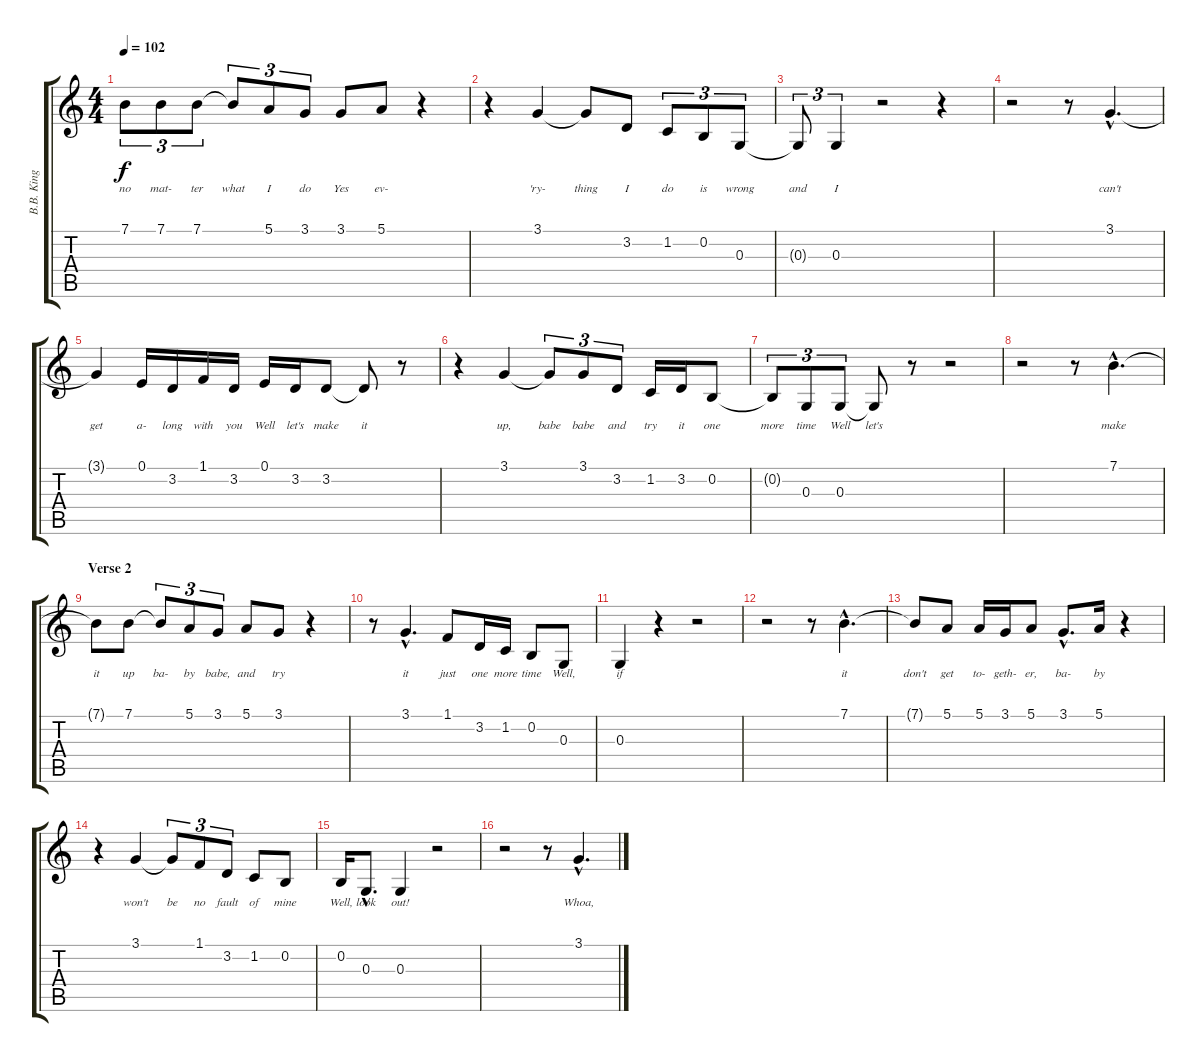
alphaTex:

\track ("B.B. King Voice" "B.B. King ") {instrument harmonica}
\staff {score tabs}
\tuning (E4 B3 G3 D3 A2 E2) {hide}
\ts (4 4)
\tempo 102
\clef g2
\ks c
7.1{t}.8{tu (3 2) lyrics (0 "no") lyrics (1 "") lyrics (2 "") lyrics (3 "") lyrics (4 "") dy f} 7.1.8{tu (3 2) lyrics (0 "mat-") lyrics (1 "") lyrics (2 "") lyrics (3 "") lyrics (4 "")} 7.1.8{tu (3 2) lyrics (0 "ter") lyrics (1 "") lyrics (2 "") lyrics (3 "") lyrics (4 "")} 7.1{t}.8{tu (3 2) lyrics (0 "what") lyrics (1 "") lyrics (2 "") lyrics (3 "") lyrics (4 "")} 5.1.8{tu (3 2) lyrics (0 "I") lyrics (1 "") lyrics (2 "") lyrics (3 "") lyrics (4 "")} 3.1.8{tu (3 2) lyrics (0 "do") lyrics (1 "") lyrics (2 "") lyrics (3 "") lyrics (4 "")} 3.1.8{lyrics (0 "Yes") lyrics (1 "") lyrics (2 "") lyrics (3 "") lyrics (4 "")} 5.1.8{lyrics (0 "ev-") lyrics (1 "") lyrics (2 "") lyrics (3 "") lyrics (4 "")} r.4 |
r.4 3.1.4{lyrics (0 "'ry-") lyrics (1 "") lyrics (2 "") lyrics (3 "") lyrics (4 "")} 3.1{t}.8{lyrics (0 "thing") lyrics (1 "") lyrics (2 "") lyrics (3 "") lyrics (4 "")} 3.2.8{lyrics (0 "I") lyrics (1 "") lyrics (2 "") lyrics (3 "") lyrics (4 "")} 1.2.8{tu (3 2) lyrics (0 "do") lyrics (1 "") lyrics (2 "") lyrics (3 "") lyrics (4 "")} 0.2.8{tu (3 2) lyrics (0 "is") lyrics (1 "") lyrics (2 "") lyrics (3 "") lyrics (4 "")} 0.3.8{tu (3 2) lyrics (0 "wrong") lyrics (1 "") lyrics (2 "") lyrics (3 "") lyrics (4 "")} |
0.3{t}.8{tu (3 2) lyrics (0 "and") lyrics (1 "") lyrics (2 "") lyrics (3 "") lyrics (4 "")} 0.3.4{tu (3 2) lyrics (0 "I") lyrics (1 "") lyrics (2 "") lyrics (3 "") lyrics (4 "")} r.2 r.4 |
r.2 r.8 3.1{hac}.4{d lyrics (0 "can't") lyrics (1 "") lyrics (2 "") lyrics (3 "") lyrics (4 "")} |
3.1{t}.4{lyrics (0 "get") lyrics (1 "") lyrics (2 "") lyrics (3 "") lyrics (4 "")} 0.1.16{lyrics (0 "a-") lyrics (1 "") lyrics (2 "") lyrics (3 "") lyrics (4 "")} 3.2.16{lyrics (0 "long") lyrics (1 "") lyrics (2 "") lyrics (3 "") lyrics (4 "")} 1.1.16{lyrics (0 "with") lyrics (1 "") lyrics (2 "") lyrics (3 "") lyrics (4 "")} 3.2.16{lyrics (0 "you") lyrics (1 "") lyrics (2 "") lyrics (3 "") lyrics (4 "")} 0.1.16{lyrics (0 "Well") lyrics (1 "") lyrics (2 "") lyrics (3 "") lyrics (4 "")} 3.2.16{lyrics (0 "let's") lyrics (1 "") lyrics (2 "") lyrics (3 "") lyrics (4 "")} 3.2.8{lyrics (0 "make") lyrics (1 "") lyrics (2 "") lyrics (3 "") lyrics (4 "")} 3.2{t}.8{lyrics (0 "it") lyrics (1 "") lyrics (2 "") lyrics (3 "") lyrics (4 "")} r.8 |
r.4 3.1.4{lyrics (0 "up,") lyrics (1 "") lyrics (2 "") lyrics (3 "") lyrics (4 "")} 3.1{t}.8{tu (3 2) lyrics (0 "babe") lyrics (1 "") lyrics (2 "") lyrics (3 "") lyrics (4 "")} 3.1.8{tu (3 2) lyrics (0 "babe") lyrics (1 "") lyrics (2 "") lyrics (3 "") lyrics (4 "")} 3.2.8{tu (3 2) lyrics (0 "and") lyrics (1 "") lyrics (2 "") lyrics (3 "") lyrics (4 "")} 1.2.16{lyrics (0 "try") lyrics (1 "") lyrics (2 "") lyrics (3 "") lyrics (4 "")} 3.2.16{lyrics (0 "it") lyrics (1 "") lyrics (2 "") lyrics (3 "") lyrics (4 "")} 0.2.8{lyrics (0 "one") lyrics (1 "") lyrics (2 "") lyrics (3 "") lyrics (4 "")} |
0.2{t}.8{tu (3 2) lyrics (0 "more") lyrics (1 "") lyrics (2 "") lyrics (3 "") lyrics (4 "")} 0.3.8{tu (3 2) lyrics (0 "time") lyrics (1 "") lyrics (2 "") lyrics (3 "") lyrics (4 "")} 0.3.8{tu (3 2) lyrics (0 "Well") lyrics (1 "") lyrics (2 "") lyrics (3 "") lyrics (4 "")} 0.3{t}.8{lyrics (0 "let's") lyrics (1 "") lyrics (2 "") lyrics (3 "") lyrics (4 "")} r.8 r.2 |
r.2 r.8 7.1{hac}.4{d lyrics (0 "make") lyrics (1 "") lyrics (2 "") lyrics (3 "") lyrics (4 "")} |
\section ("" "Verse 2")
7.1{t}.8{lyrics (0 "it") lyrics (1 "") lyrics (2 "") lyrics (3 "") lyrics (4 "")} 7.1.8{lyrics (0 "up") lyrics (1 "") lyrics (2 "") lyrics (3 "") lyrics (4 "")} 7.1{t}.8{tu (3 2) lyrics (0 "ba-") lyrics (1 "") lyrics (2 "") lyrics (3 "") lyrics (4 "")} 5.1.8{tu (3 2) lyrics (0 "by") lyrics (1 "") lyrics (2 "") lyrics (3 "") lyrics (4 "")} 3.1.8{tu (3 2) lyrics (0 "babe,") lyrics (1 "") lyrics (2 "") lyrics (3 "") lyrics (4 "")} 5.1.8{lyrics (0 "and") lyrics (1 "") lyrics (2 "") lyrics (3 "") lyrics (4 "")} 3.1.8{lyrics (0 "try") lyrics (1 "") lyrics (2 "") lyrics (3 "") lyrics (4 "")} r.4 |
r.8 3.1{hac}.4{d lyrics (0 "it") lyrics (1 "") lyrics (2 "") lyrics (3 "") lyrics (4 "")} 1.1.8{lyrics (0 "just") lyrics (1 "") lyrics (2 "") lyrics (3 "") lyrics (4 "")} 3.2.16{lyrics (0 "one") lyrics (1 "") lyrics (2 "") lyrics (3 "") lyrics (4 "")} 1.2.16{lyrics (0 "more") lyrics (1 "") lyrics (2 "") lyrics (3 "") lyrics (4 "")} 0.2.8{lyrics (0 "time") lyrics (1 "") lyrics (2 "") lyrics (3 "") lyrics (4 "")} 0.3.8{lyrics (0 "Well,") lyrics (1 "") lyrics (2 "") lyrics (3 "") lyrics (4 "")} |
0.3.4{lyrics (0 "if") lyrics (1 "") lyrics (2 "") lyrics (3 "") lyrics (4 "")} r.4 r.2 |
r.2 r.8 7.1{hac}.4{d lyrics (0 "it") lyrics (1 "") lyrics (2 "") lyrics (3 "") lyrics (4 "")} |
7.1{t}.8{lyrics (0 "don't") lyrics (1 "") lyrics (2 "") lyrics (3 "") lyrics (4 "")} 5.1.8{lyrics (0 "get") lyrics (1 "") lyrics (2 "") lyrics (3 "") lyrics (4 "")} 5.1.16{lyrics (0 "to-") lyrics (1 "") lyrics (2 "") lyrics (3 "") lyrics (4 "")} 3.1.16{lyrics (0 "geth-") lyrics (1 "") lyrics (2 "") lyrics (3 "") lyrics (4 "")} 5.1.8{lyrics (0 "er,") lyrics (1 "") lyrics (2 "") lyrics (3 "") lyrics (4 "")} 3.1{hac}.8{d lyrics (0 "ba-") lyrics (1 "") lyrics (2 "") lyrics (3 "") lyrics (4 "")} 5.1.16{lyrics (0 "by") lyrics (1 "") lyrics (2 "") lyrics (3 "") lyrics (4 "")} r.4 |
r.4 3.1.4{lyrics (0 "won't") lyrics (1 "") lyrics (2 "") lyrics (3 "") lyrics (4 "")} 3.1{t}.8{tu (3 2) lyrics (0 "be") lyrics (1 "") lyrics (2 "") lyrics (3 "") lyrics (4 "")} 1.1.8{tu (3 2) lyrics (0 "no") lyrics (1 "") lyrics (2 "") lyrics (3 "") lyrics (4 "")} 3.2.8{tu (3 2) lyrics (0 "fault") lyrics (1 "") lyrics (2 "") lyrics (3 "") lyrics (4 "")} 1.2.8{lyrics (0 "of") lyrics (1 "") lyrics (2 "") lyrics (3 "") lyrics (4 "")} 0.2.8{lyrics (0 "mine") lyrics (1 "") lyrics (2 "") lyrics (3 "") lyrics (4 "")} |
0.2.16{lyrics (0 "Well,") lyrics (1 "") lyrics (2 "") lyrics (3 "") lyrics (4 "")} 0.3{hac}.8{d lyrics (0 "look") lyrics (1 "") lyrics (2 "") lyrics (3 "") lyrics (4 "")} 0.3.4{lyrics (0 "out!") lyrics (1 "") lyrics (2 "") lyrics (3 "") lyrics (4 "")} r.2 |
r.2 r.8 3.1{hac}.4{d lyrics (0 "Whoa,") lyrics (1 "") lyrics (2 "") lyrics (3 "") lyrics (4 "")}
